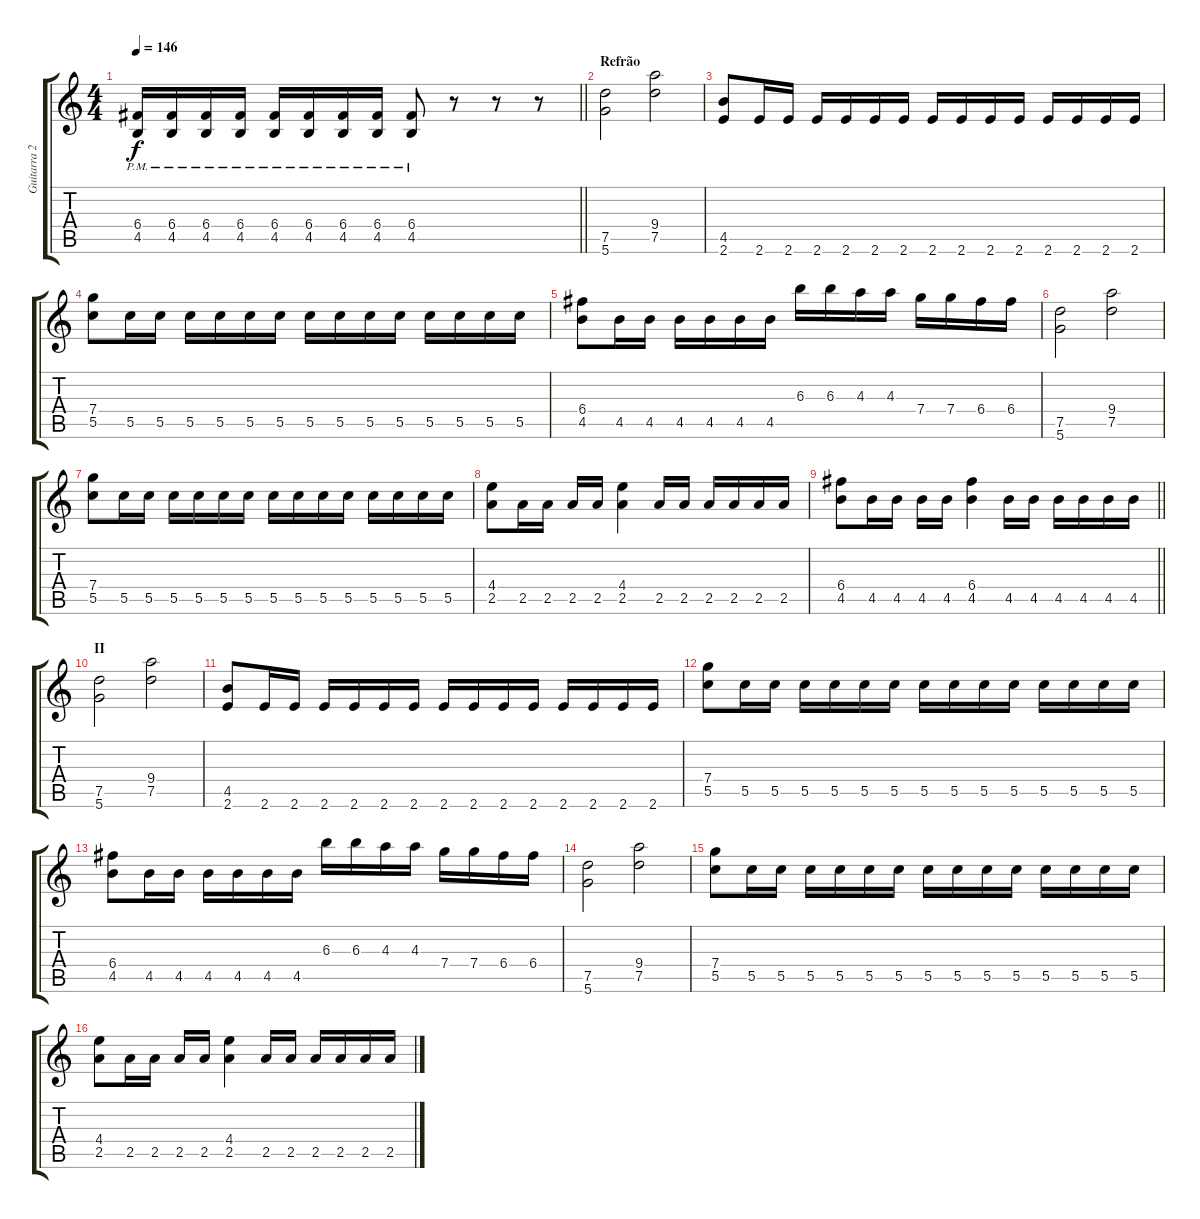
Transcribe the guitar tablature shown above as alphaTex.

\track ("Guitarra 2" "Guitarra 2") {instrument distortionguitar}
\staff {score tabs}
\tuning (D4 A3 F3 C3 G2 D2) {hide}
\ts (4 4)
\tempo 146
\clef g2
\barLineRight lightlight
\ks c
(6.4{pm} 4.5{pm}).16{dy f} (6.4{pm} 4.5{pm}).16 (6.4{pm} 4.5{pm}).16 (6.4{pm} 4.5{pm}).16 (6.4{pm} 4.5{pm}).16 (6.4{pm} 4.5{pm}).16 (6.4{pm} 4.5{pm}).16 (6.4{pm} 4.5{pm}).16 (6.4{pm} 4.5{pm}).8 r.8 r.8 r.8 |
\section ("" "Refrão")
(7.5 5.6).2{ot 8vb} (9.4 7.5).2{ot 8vb} |
(4.5 2.6).8{ot 8vb} 2.6.16{ot 8vb} 2.6.16{ot 8vb} 2.6.16{ot 8vb} 2.6.16{ot 8vb} 2.6.16{ot 8vb} 2.6.16{ot 8vb} 2.6.16{ot 8vb} 2.6.16{ot 8vb} 2.6.16{ot 8vb} 2.6.16{ot 8vb} 2.6.16{ot 8vb} 2.6.16{ot 8vb} 2.6.16{ot 8vb} 2.6.16{ot 8vb} |
(7.4 5.5).8{ot 8vb} 5.5.16{ot 8vb} 5.5.16{ot 8vb} 5.5.16{ot 8vb} 5.5.16{ot 8vb} 5.5.16{ot 8vb} 5.5.16{ot 8vb} 5.5.16{ot 8vb} 5.5.16{ot 8vb} 5.5.16{ot 8vb} 5.5.16{ot 8vb} 5.5.16{ot 8vb} 5.5.16{ot 8vb} 5.5.16{ot 8vb} 5.5.16{ot 8vb} |
(6.4 4.5).8{ot 8vb} 4.5.16{ot 8vb} 4.5.16{ot 8vb} 4.5.16{ot 8vb} 4.5.16{ot 8vb} 4.5.16{ot 8vb} 4.5.16{ot 8vb} 6.3.16{ot 8vb} 6.3.16{ot 8vb} 4.3.16{ot 8vb} 4.3.16{ot 8vb} 7.4.16{ot 8vb} 7.4.16{ot 8vb} 6.4.16{ot 8vb} 6.4.16{ot 8vb} |
(7.5 5.6).2{ot 8vb} (9.4 7.5).2{ot 8vb} |
(7.4 5.5).8{ot 8vb} 5.5.16{ot 8vb} 5.5.16{ot 8vb} 5.5.16{ot 8vb} 5.5.16{ot 8vb} 5.5.16{ot 8vb} 5.5.16{ot 8vb} 5.5.16{ot 8vb} 5.5.16{ot 8vb} 5.5.16{ot 8vb} 5.5.16{ot 8vb} 5.5.16{ot 8vb} 5.5.16{ot 8vb} 5.5.16{ot 8vb} 5.5.16{ot 8vb} |
(4.4 2.5).8{ot 8vb} 2.5.16{ot 8vb} 2.5.16{ot 8vb} 2.5.16{ot 8vb} 2.5.16{ot 8vb} (4.4 2.5).4{ot 8vb} 2.5.16{ot 8vb} 2.5.16{ot 8vb} 2.5.16{ot 8vb} 2.5.16{ot 8vb} 2.5.16{ot 8vb} 2.5.16{ot 8vb} |
\barLineRight lightlight
(6.4 4.5).8{ot 8vb} 4.5.16{ot 8vb} 4.5.16{ot 8vb} 4.5.16{ot 8vb} 4.5.16{ot 8vb} (6.4 4.5).4{ot 8vb} 4.5.16{ot 8vb} 4.5.16{ot 8vb} 4.5.16{ot 8vb} 4.5.16{ot 8vb} 4.5.16{ot 8vb} 4.5.16{ot 8vb} |
\section ("" "II")
(7.5 5.6).2{ot 8vb} (9.4 7.5).2{ot 8vb} |
(4.5 2.6).8{ot 8vb} 2.6.16{ot 8vb} 2.6.16{ot 8vb} 2.6.16{ot 8vb} 2.6.16{ot 8vb} 2.6.16{ot 8vb} 2.6.16{ot 8vb} 2.6.16{ot 8vb} 2.6.16{ot 8vb} 2.6.16{ot 8vb} 2.6.16{ot 8vb} 2.6.16{ot 8vb} 2.6.16{ot 8vb} 2.6.16{ot 8vb} 2.6.16{ot 8vb} |
(7.4 5.5).8{ot 8vb} 5.5.16{ot 8vb} 5.5.16{ot 8vb} 5.5.16{ot 8vb} 5.5.16{ot 8vb} 5.5.16{ot 8vb} 5.5.16{ot 8vb} 5.5.16{ot 8vb} 5.5.16{ot 8vb} 5.5.16{ot 8vb} 5.5.16{ot 8vb} 5.5.16{ot 8vb} 5.5.16{ot 8vb} 5.5.16{ot 8vb} 5.5.16{ot 8vb} |
(6.4 4.5).8{ot 8vb} 4.5.16{ot 8vb} 4.5.16{ot 8vb} 4.5.16{ot 8vb} 4.5.16{ot 8vb} 4.5.16{ot 8vb} 4.5.16{ot 8vb} 6.3.16{ot 8vb} 6.3.16{ot 8vb} 4.3.16{ot 8vb} 4.3.16{ot 8vb} 7.4.16{ot 8vb} 7.4.16{ot 8vb} 6.4.16{ot 8vb} 6.4.16{ot 8vb} |
(7.5 5.6).2{ot 8vb} (9.4 7.5).2{ot 8vb} |
(7.4 5.5).8{ot 8vb} 5.5.16{ot 8vb} 5.5.16{ot 8vb} 5.5.16{ot 8vb} 5.5.16{ot 8vb} 5.5.16{ot 8vb} 5.5.16{ot 8vb} 5.5.16{ot 8vb} 5.5.16{ot 8vb} 5.5.16{ot 8vb} 5.5.16{ot 8vb} 5.5.16{ot 8vb} 5.5.16{ot 8vb} 5.5.16{ot 8vb} 5.5.16{ot 8vb} |
(4.4 2.5).8{ot 8vb} 2.5.16{ot 8vb} 2.5.16{ot 8vb} 2.5.16{ot 8vb} 2.5.16{ot 8vb} (4.4 2.5).4{ot 8vb} 2.5.16{ot 8vb} 2.5.16{ot 8vb} 2.5.16{ot 8vb} 2.5.16{ot 8vb} 2.5.16{ot 8vb} 2.5.16{ot 8vb}
